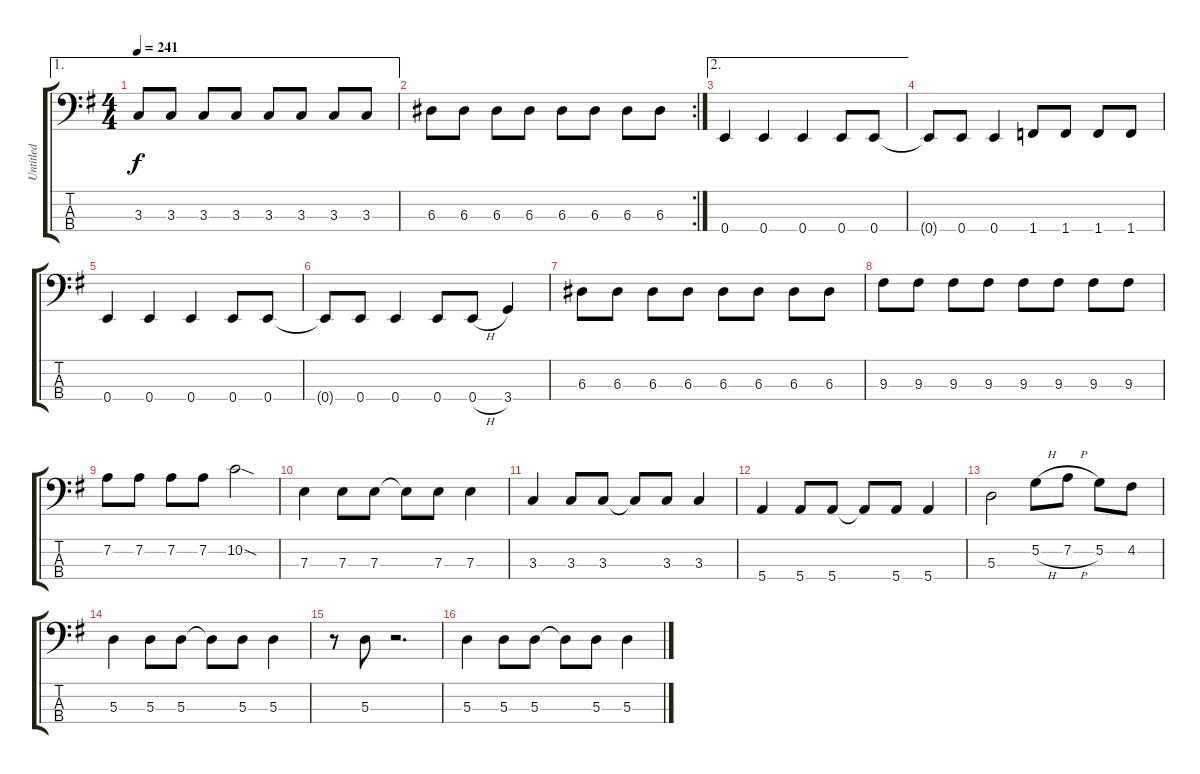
\track ("Untitled" "Untitled") {instrument electricbassfinger}
\staff {score tabs}
\tuning (G2 D2 A1 E1) {hide}
\ae 1
\ts (4 4)
\tempo 241
\clef f4
\ks g
3.3.8{dy f} 3.3.8 3.3.8 3.3.8 3.3.8 3.3.8 3.3.8 3.3.8 |
\rc 2
6.3.8 6.3.8 6.3.8 6.3.8 6.3.8 6.3.8 6.3.8 6.3.8 |
\ae 2
0.4.4 0.4.4 0.4.4 0.4.8 0.4.8 |
0.4{t}.8 0.4.8 0.4.4 1.4.8 1.4.8 1.4.8 1.4.8 |
0.4.4 0.4.4 0.4.4 0.4.8 0.4.8 |
0.4{t}.8 0.4.8 0.4.4 0.4.8 0.4{h}.8 3.4.4 |
6.3.8 6.3.8 6.3.8 6.3.8 6.3.8 6.3.8 6.3.8 6.3.8 |
9.3.8 9.3.8 9.3.8 9.3.8 9.3.8 9.3.8 9.3.8 9.3.8 |
7.2.8 7.2.8 7.2.8 7.2.8 10.2{sod}.2 |
7.3.4 7.3.8 7.3.8 7.3{t}.8 7.3.8 7.3.4 |
3.3.4 3.3.8 3.3.8 3.3{t}.8 3.3.8 3.3.4 |
5.4.4 5.4.8 5.4.8 5.4{t}.8 5.4.8 5.4.4 |
5.3.2 5.2{h}.8 7.2{h}.8 5.2.8 4.2.8 |
5.3.4 5.3.8 5.3.8 5.3{t}.8 5.3.8 5.3.4 |
r.8 5.3.8 r.2{d} |
5.3.4 5.3.8 5.3.8 5.3{t}.8 5.3.8 5.3.4
